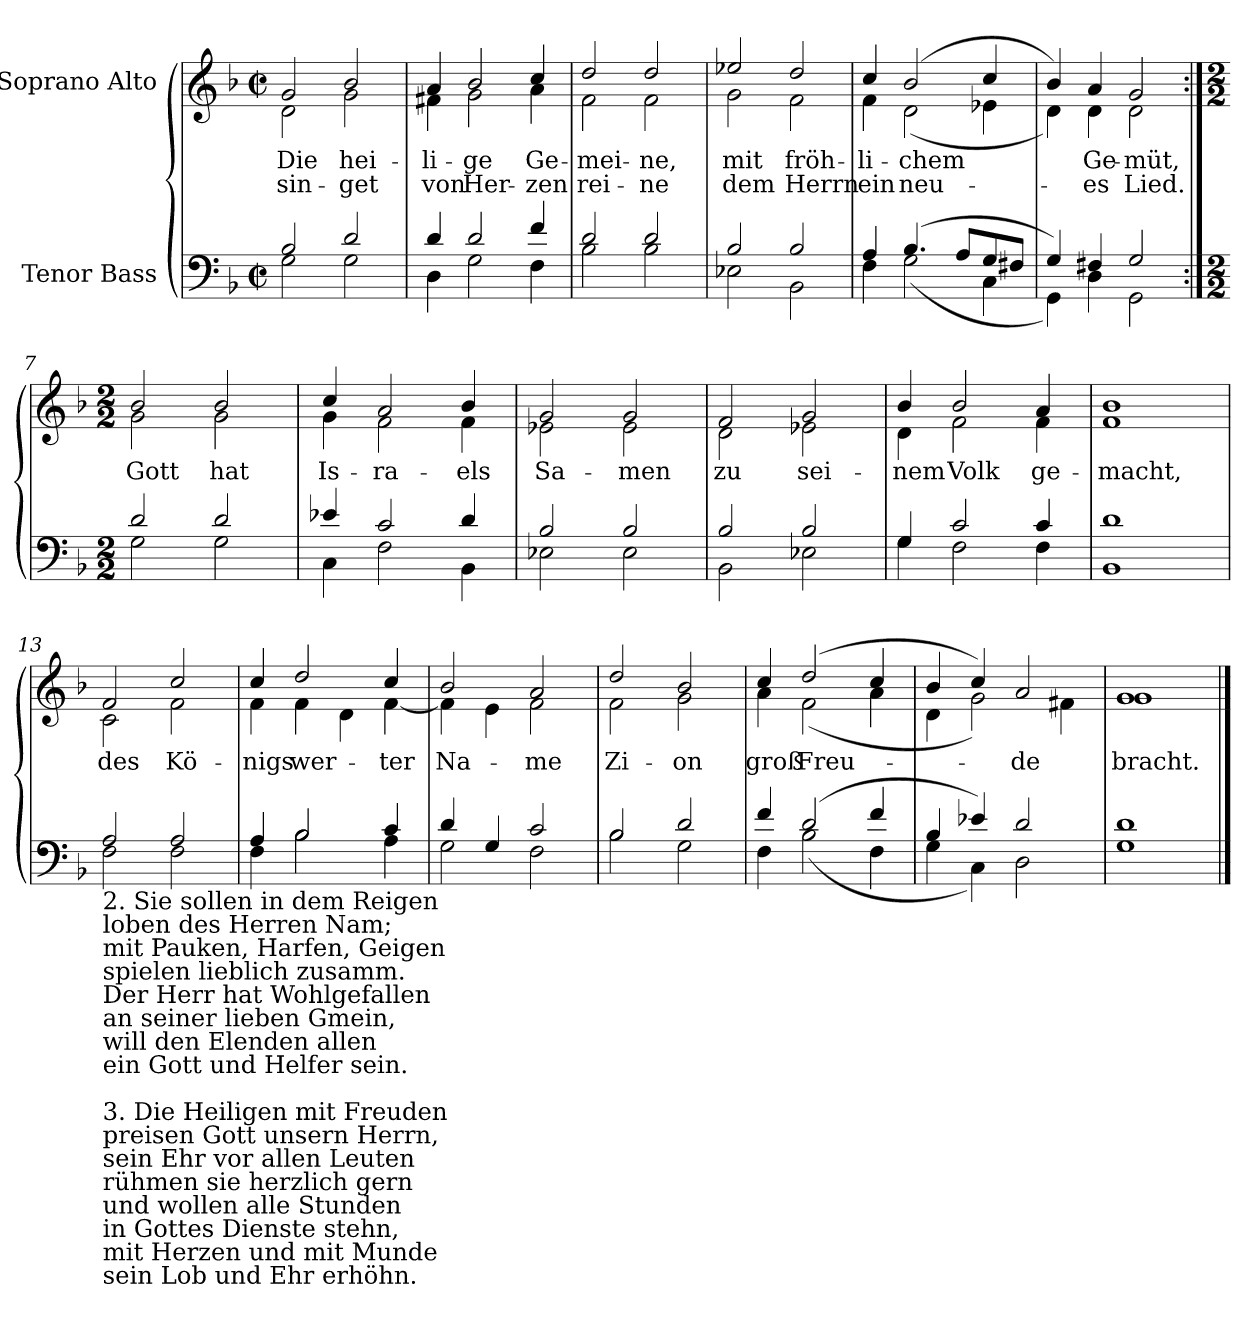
**kern	**kern	**text	**text
*part2	*part1	*part1	*part1
*staff2	*staff1	*staff1	*staff1
*I"Tenor Bass	*I"Soprano Alto	*	*
*clefF4	*clefG2	*	*
*k[b-]	*k[b-]	*	*
*F:	*F:	*	*
*M2/2	*M2/2	*	*
*met(c|)	*met(c|)	*	*
=1	=1	=1	=1
*^	*	*	*
!	!	!LO:TX:a:cj:t=Cornelius Becker\n(1561-1604)	!	!
!	!	!LO:TX:a:cj:t=Psalm 149, SWV 254	!	!
!	!	!LO:TX:a:cj:t=Heinrich Schütz\n(1585-1672)	!	!
!	!	!	!LO:LY:b	!LO:LY:b
*	*	*^	*	*
2B-/	2G\	2g/	2d\	Die	sin-
!	!	!	!	!LO:LY:b	!LO:LY:b
2d/	2G\	2b-/	2g\	-hei-	-get
=2	=2	=2	=2	=2	=2
!	!	!	!	!LO:LY:b	!LO:LY:b
4d/	4D\	4a/	4f#X\	li-	-von
!	!	!	!	!LO:LY:b	!LO:LY:b
2d/	2G\	2b-/	2g\	ge	Her-
!	!	!	!	!LO:LY:b	!LO:LY:b
4f/	4F\	4cc/	4a\	-Ge-	-zen
=3	=3	=3	=3	=3	=3
!	!	!	!	!LO:LY:b	!LO:LY:b
2d/	2B-\	2dd/	2f\	mei-	-rei-
!	!	!	!	!LO:LY:b	!LO:LY:b
2d/	2B-\	2dd/	2f\	-ne,	ne
=4	=4	=4	=4	=4	=4
!	!	!	!	!LO:LY:b	!LO:LY:b
2B-/	2E-X\	2ee-X/	2g\	mit	dem
!	!	!	!	!LO:LY:b	!LO:LY:b
2B-/	2BB-\	2dd/	2f\	fröh-	-Herrn
=5	=5	=5	=5	=5	=5
!	!	!	!	!LO:LY:b	!LO:LY:b
4A/	4F\	4cc/	4f\	li-	-ein
!	!	!	!	!LO:LY:b	!LO:LY:b
(>4.B-/	(<2G\	(>2b-/	(<2d\	chem	neu-
8A/L	.	.	.	.	.
8G/	4C\	4cc/	4e-X\	.	.
8F#X/J	.	.	.	.	.
=6	=6	=6	=6	=6	=6
4G/)	4GG\)	4b-/)	4d\)	.	.
!	!	!	!	!LO:LY:b	!LO:LY:b
4F#X/	4D\	4a/	4d\	Ge-	-es
!	!	!	!	!LO:LY:b	!LO:LY:b
2G/	2GG\	2g/	2d\	müt,	Lied.
!!LO:LB:g=z	!!
=7:|!	=7:|!	=7:|!	=7:|!	=7:|!	=7:|!
*M2/2	*	*M2/2	*	*	*
!	!	!	!	!LO:LY:b	!
2d/	2G\	2b-/	2g\	Gott	.
!	!	!	!	!LO:LY:b	!
2d/	2G\	2b-/	2g\	hat	.
=8	=8	=8	=8	=8	=8
!	!	!	!	!LO:LY:b	!
4e-X/	4C\	4cc/	4g\	Is-	.
!	!	!	!	!LO:LY:b	!
2c/	2F\	2a/	2f\	-ra-	.
!	!	!	!	!LO:LY:b	!
4d/	4BB-\	4b-/	4f\	-els	.
=9	=9	=9	=9	=9	=9
!	!	!	!	!LO:LY:b	!
2B-/	2E-X\	2g/	2e-X\	Sa-	.
!	!	!	!	!LO:LY:b	!
2B-/	2E-\	2g/	2e-\	-men	.
=10	=10	=10	=10	=10	=10
!	!	!	!	!LO:LY:b	!
2B-/	2BB-\	2f/	2d\	zu	.
!	!	!	!	!LO:LY:b	!
2B-/	2E-X\	2g/	2e-X\	sei-	.
=11	=11	=11	=11	=11	=11
!	!	!	!	!LO:LY:b	!
4G/	4G\	4b-/	4d\	-nem	.
!	!	!	!	!LO:LY:b	!
2c/	2F\	2b-/	2f\	Volk	.
!	!	!	!	!LO:LY:b	!
4c/	4F\	4a/	4f\	ge-	.
=12	=12	=12	=12	=12	=12
!	!	!	!	!LO:LY:b	!
1d/	1BB-\	1b-/	1f\	-macht,	.
!!LO:LB:g=z	!!
=13	=13	=13	=13	=13	=13
!LO:TX:b:t=2. Sie sollen in dem Reigen \nloben des Herren Nam;\nmit Pauken, Harfen, Geigen \nspielen lieblich zusamm.\nDer Herr hat Wohlgefallen \nan seiner lieben Gmein,\nwill den Elenden allen \nein Gott und Helfer sein.\n\n3. Die Heiligen mit Freuden \npreisen Gott unsern Herrn,\nsein Ehr vor allen Leuten \nrühmen sie herzlich gern\nund wollen alle Stunden \nin Gottes Dienste stehn,\nmit Herzen und mit Munde \nsein Lob und Ehr erhöhn.	!	!	!	!	!
!	!	!	!	!LO:LY:b	!
2A/	2F\	2f/	2c\	des	.
!	!	!	!	!LO:LY:b	!
2A/	2F\	2cc/	2f\	Kö-	.
=14	=14	=14	=14	=14	=14
!	!	!	!	!LO:LY:b	!
4A/	4F\	4cc/	4f\	-nigs	.
!	!	!	!	!LO:LY:b	!
2B-/	2B-\	2dd/	4f\	wer-	.
.	.	.	4d\	.	.
!	!	!	!	!LO:LY:b	!
4c/	4A\	4cc/	[4f\	-ter	.
=15	=15	=15	=15	=15	=15
!	!	!	!	!LO:LY:b	!
4d/	2G\	2b-/	4f\]	Na-	.
4G/	.	.	4e\	.	.
!	!	!	!	!LO:LY:b	!
2c/	2F\	2a/	2f\	-me	.
=16	=16	=16	=16	=16	=16
!	!	!	!	!LO:LY:b	!
2B-/	2B-\	2dd/	2f\	Zi-	.
!	!	!	!	!LO:LY:b	!
2d/	2G\	2b-/	2g\	-on	.
=17	=17	=17	=17	=17	=17
!	!	!	!	!LO:LY:b	!
4f/	4F\	4cc/	4a\	groß	.
!	!	!	!	!LO:LY:b	!
(>2d/	(<2B-\	(>2dd/	(<2f\	Freu-	.
4f/	4F\	4cc/	4a\	.	.
=18	=18	=18	=18	=18	=18
4B-/	4G\	4b-/	4d\	.	.
4e-X/)	4C\)	4cc/)	2g\)	.	.
!	!	!	!	!LO:LY:b	!
2d/	2D\	2a/	.	de	.
.	.	.	4f#X\	.	.
=19	=19	=19	=19	=19	=19
!	!	!	!	!LO:LY:b	!
1d/	1G\	1g/	1g\	bracht.	.
*v	*v	*	*	*	*
*	*v	*v	*	*
==	==	==	==
*-	*-	*-	*-
